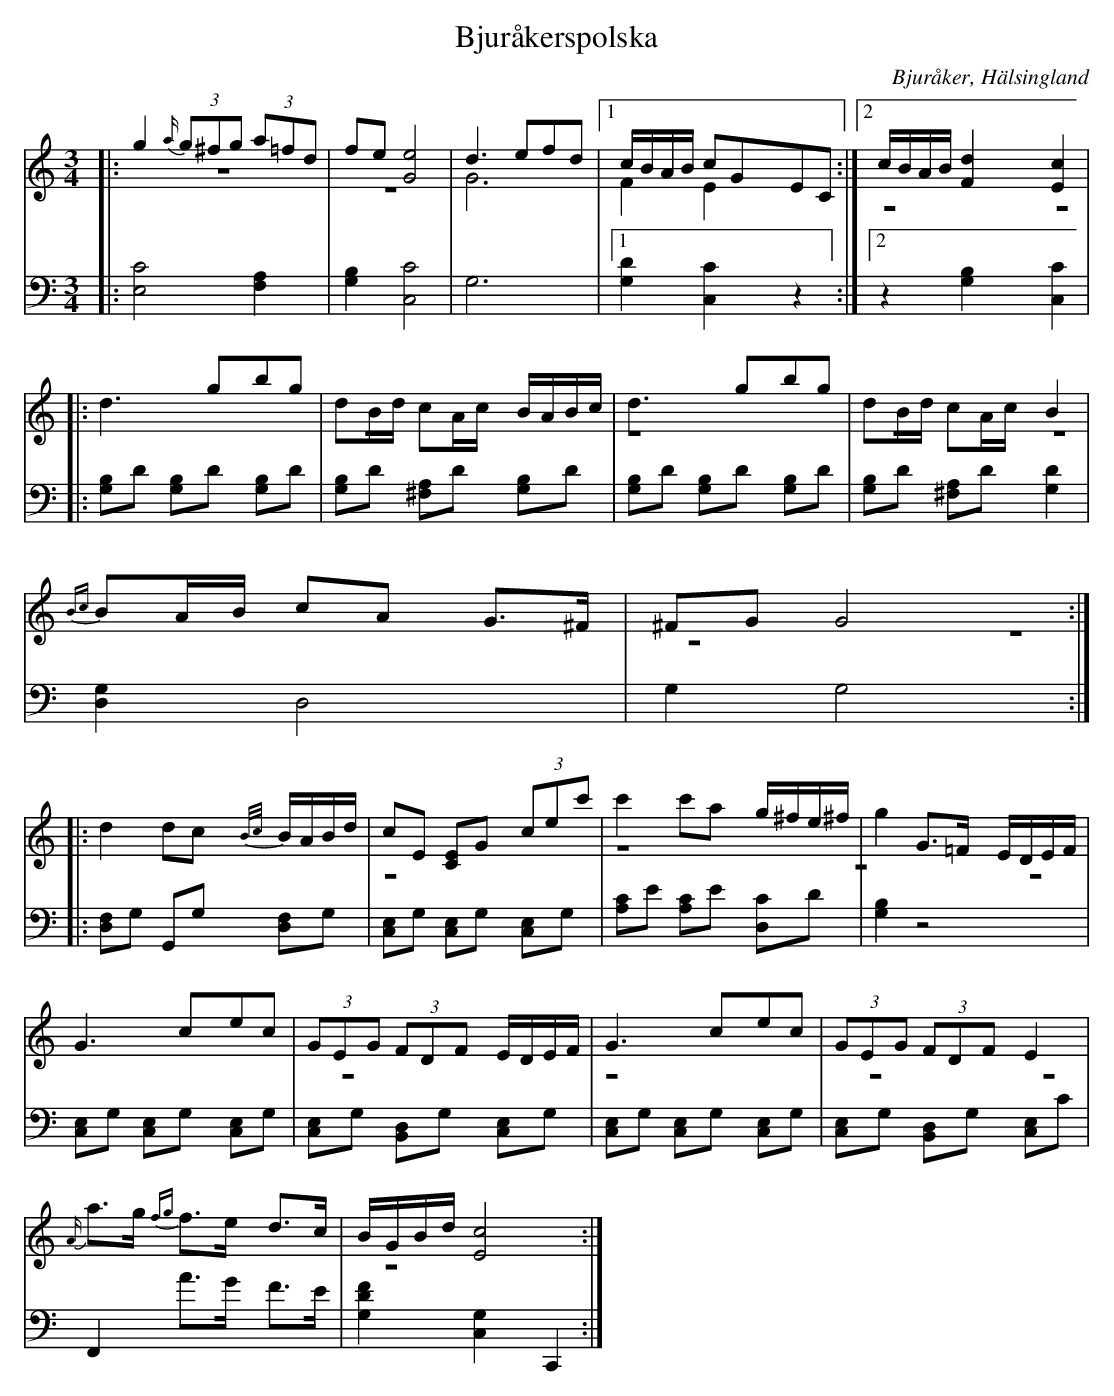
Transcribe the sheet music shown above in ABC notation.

X:1
T: Bjuråkerspolska
O: Bjuråker, Hälsingland
M: 3/4
L: 1/8
K: C
V:1
V:2 merge
V:3
V:4 merge
V: 1
|:g2 {a/} (3g^fg (3a=fd|fe [G4e4]|d3 efd|1c/B/A/B/ cGEC:|2 c/B/A/B/ [F2d2][E2c2]|
|:d3 gbg| dB/d/ cA/c/ B/A/B/c/| d3 gbg| dB/d/ cA/c/ B2|
{Bc}BA/B/ cA G>^F| ^FG G4 :|
|:d2 dc {B/c/}B/A/B/d/|cE [CE]G (3cec'|c'2 c'a g/^f/e/^f/|g2 G>=F E/D/E/F/|
G3 cec|(3GEG (3FDF E/D/E/F/|G3 cec|(3GEG (3FDF E2|
{A/}a>g {fg}f>e d>c|B/G/B/d/ [E4c4]:|
V:2
|:z6|z6|G6|1F2 E2:|2 z6|
|:z6|z6|z6| z6|
z6|z6:|
|:z6|z6|z6|z6|
z6||z6|z6|z6|
z6|z6:|
V:3 clef=bass
|:[E,4C4] [F,2A,2]|[G,2B,2] [C,4C4]|G,6|1[G,2D2][C,2C2] z2:|2 z2 [G,2B,2][C,2C2]|
|:[G,B,]D [G,B,]D [G,B,]D|[G,B,]D [^F,A,]D [G,B,]D|[G,B,]D [G,B,]D [G,B,]D|[G,B,]D [^F,A,]D [G,2D2]|
[D,2G,2] D,4|G,2 G,4:|
|:[D,F,]G, G,,G, [D,F,]G,|[C,E,]G, [C,E,]G, [C,E,]G,|[A,C]E [A,C]E [D,C]D| [G,2B,2] z4|
[C,E,]G, [C,E,]G, [C,E,]G,|[C,E,]G, [B,,D,]G, [C,E,]G,|[C,E,]G, [C,E,]G, [C,E,]G,|[C,E,]G, [B,,D,]G, [C,E,]C| F,,2 A>G F>E|[G,2D2F2] [C,2G,2] C,,2:|
